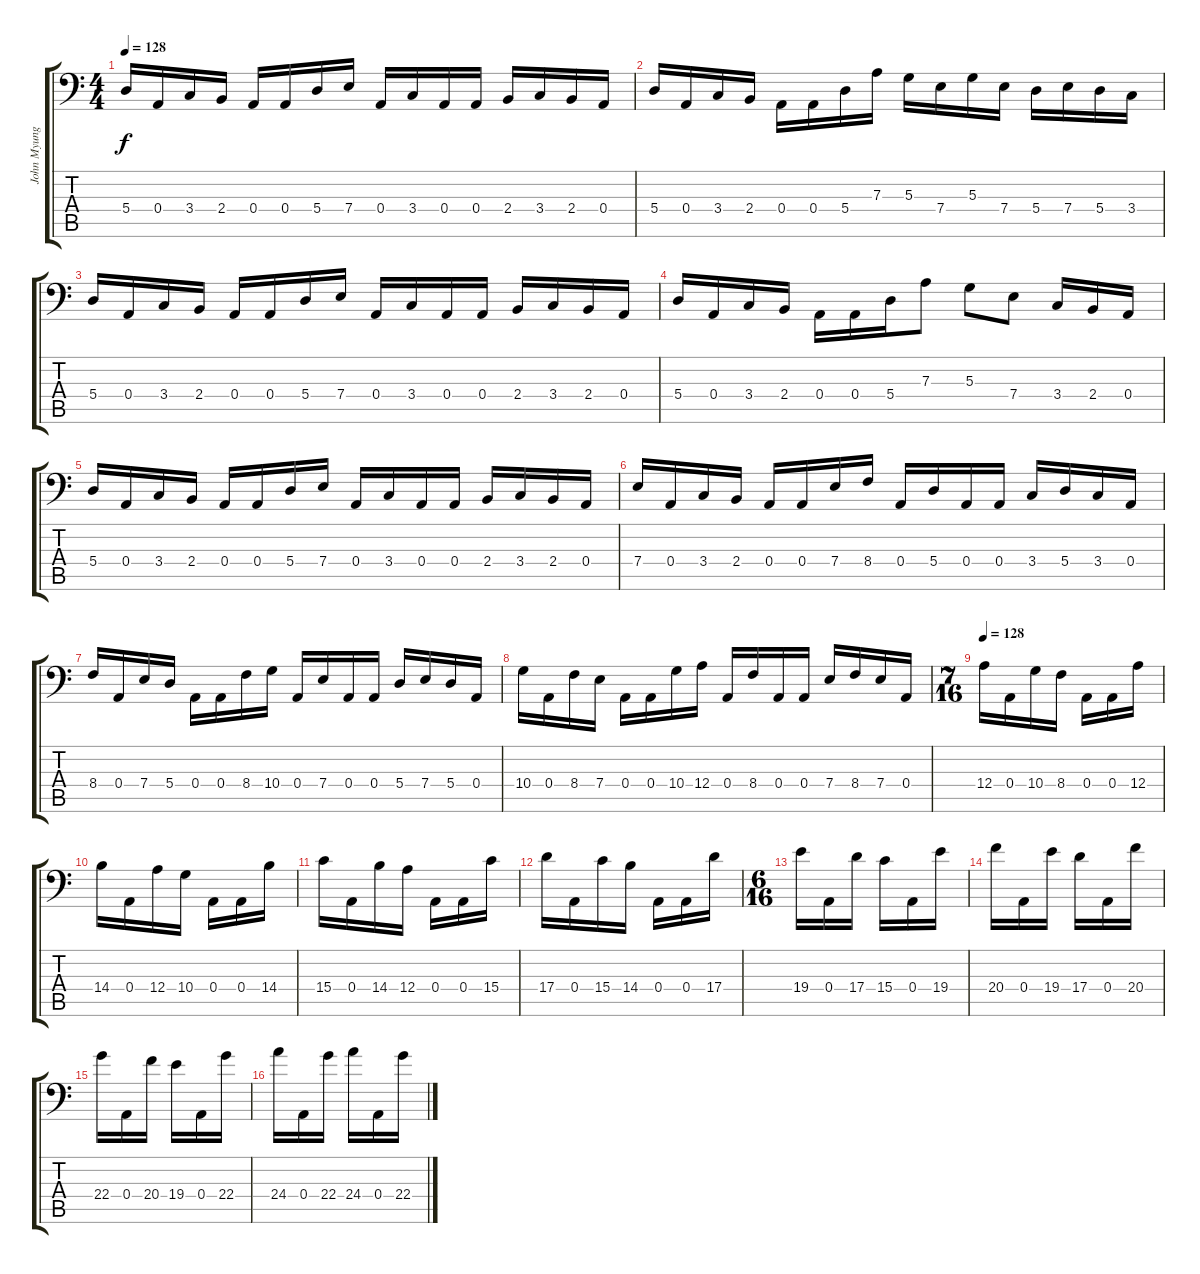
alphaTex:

\track ("John Myung Bass" "John Myung") {instrument electricbasspick}
\staff {score tabs}
\tuning (C3 G2 D2 A1 E1 B0) {hide}
\ts (4 4)
\tempo 128
\clef f4
\ks c
5.4.16{dy f} 0.4.16 3.4.16 2.4.16 0.4.16 0.4.16 5.4.16 7.4.16 0.4.16 3.4.16 0.4.16 0.4.16 2.4.16 3.4.16 2.4.16 0.4.16 |
5.4.16 0.4.16 3.4.16 2.4.16 0.4.16 0.4.16 5.4.16 7.3.16 5.3.16 7.4.16 5.3.16 7.4.16 5.4.16 7.4.16 5.4.16 3.4.16 |
5.4.16 0.4.16 3.4.16 2.4.16 0.4.16 0.4.16 5.4.16 7.4.16 0.4.16 3.4.16 0.4.16 0.4.16 2.4.16 3.4.16 2.4.16 0.4.16 |
5.4.16 0.4.16 3.4.16 2.4.16 0.4.16 0.4.16 5.4.16 7.3.8 5.3.8 7.4.8 3.4.16 2.4.16 0.4.16 |
5.4.16 0.4.16 3.4.16 2.4.16 0.4.16 0.4.16 5.4.16 7.4.16 0.4.16 3.4.16 0.4.16 0.4.16 2.4.16 3.4.16 2.4.16 0.4.16 |
7.4.16 0.4.16 3.4.16 2.4.16 0.4.16 0.4.16 7.4.16 8.4.16 0.4.16 5.4.16 0.4.16 0.4.16 3.4.16 5.4.16 3.4.16 0.4.16 |
8.4.16 0.4.16 7.4.16 5.4.16 0.4.16 0.4.16 8.4.16 10.4.16 0.4.16 7.4.16 0.4.16 0.4.16 5.4.16 7.4.16 5.4.16 0.4.16 |
10.4.16 0.4.16 8.4.16 7.4.16 0.4.16 0.4.16 10.4.16 12.4.16 0.4.16 8.4.16 0.4.16 0.4.16 7.4.16 8.4.16 7.4.16 0.4.16 |
\ts (7 16)
\tempo 128
12.4.16 0.4.16 10.4.16 8.4.16 0.4.16 0.4.16 12.4.16 |
14.4.16 0.4.16 12.4.16 10.4.16 0.4.16 0.4.16 14.4.16 |
15.4.16 0.4.16 14.4.16 12.4.16 0.4.16 0.4.16 15.4.16 |
17.4.16 0.4.16 15.4.16 14.4.16 0.4.16 0.4.16 17.4.16 |
\ts (6 16)
19.4.16 0.4.16 17.4.16 15.4.16 0.4.16 19.4.16 |
20.4.16 0.4.16 19.4.16 17.4.16 0.4.16 20.4.16 |
22.4.16 0.4.16 20.4.16 19.4.16 0.4.16 22.4.16 |
24.4.16 0.4.16 22.4.16 24.4.16 0.4.16 22.4.16
